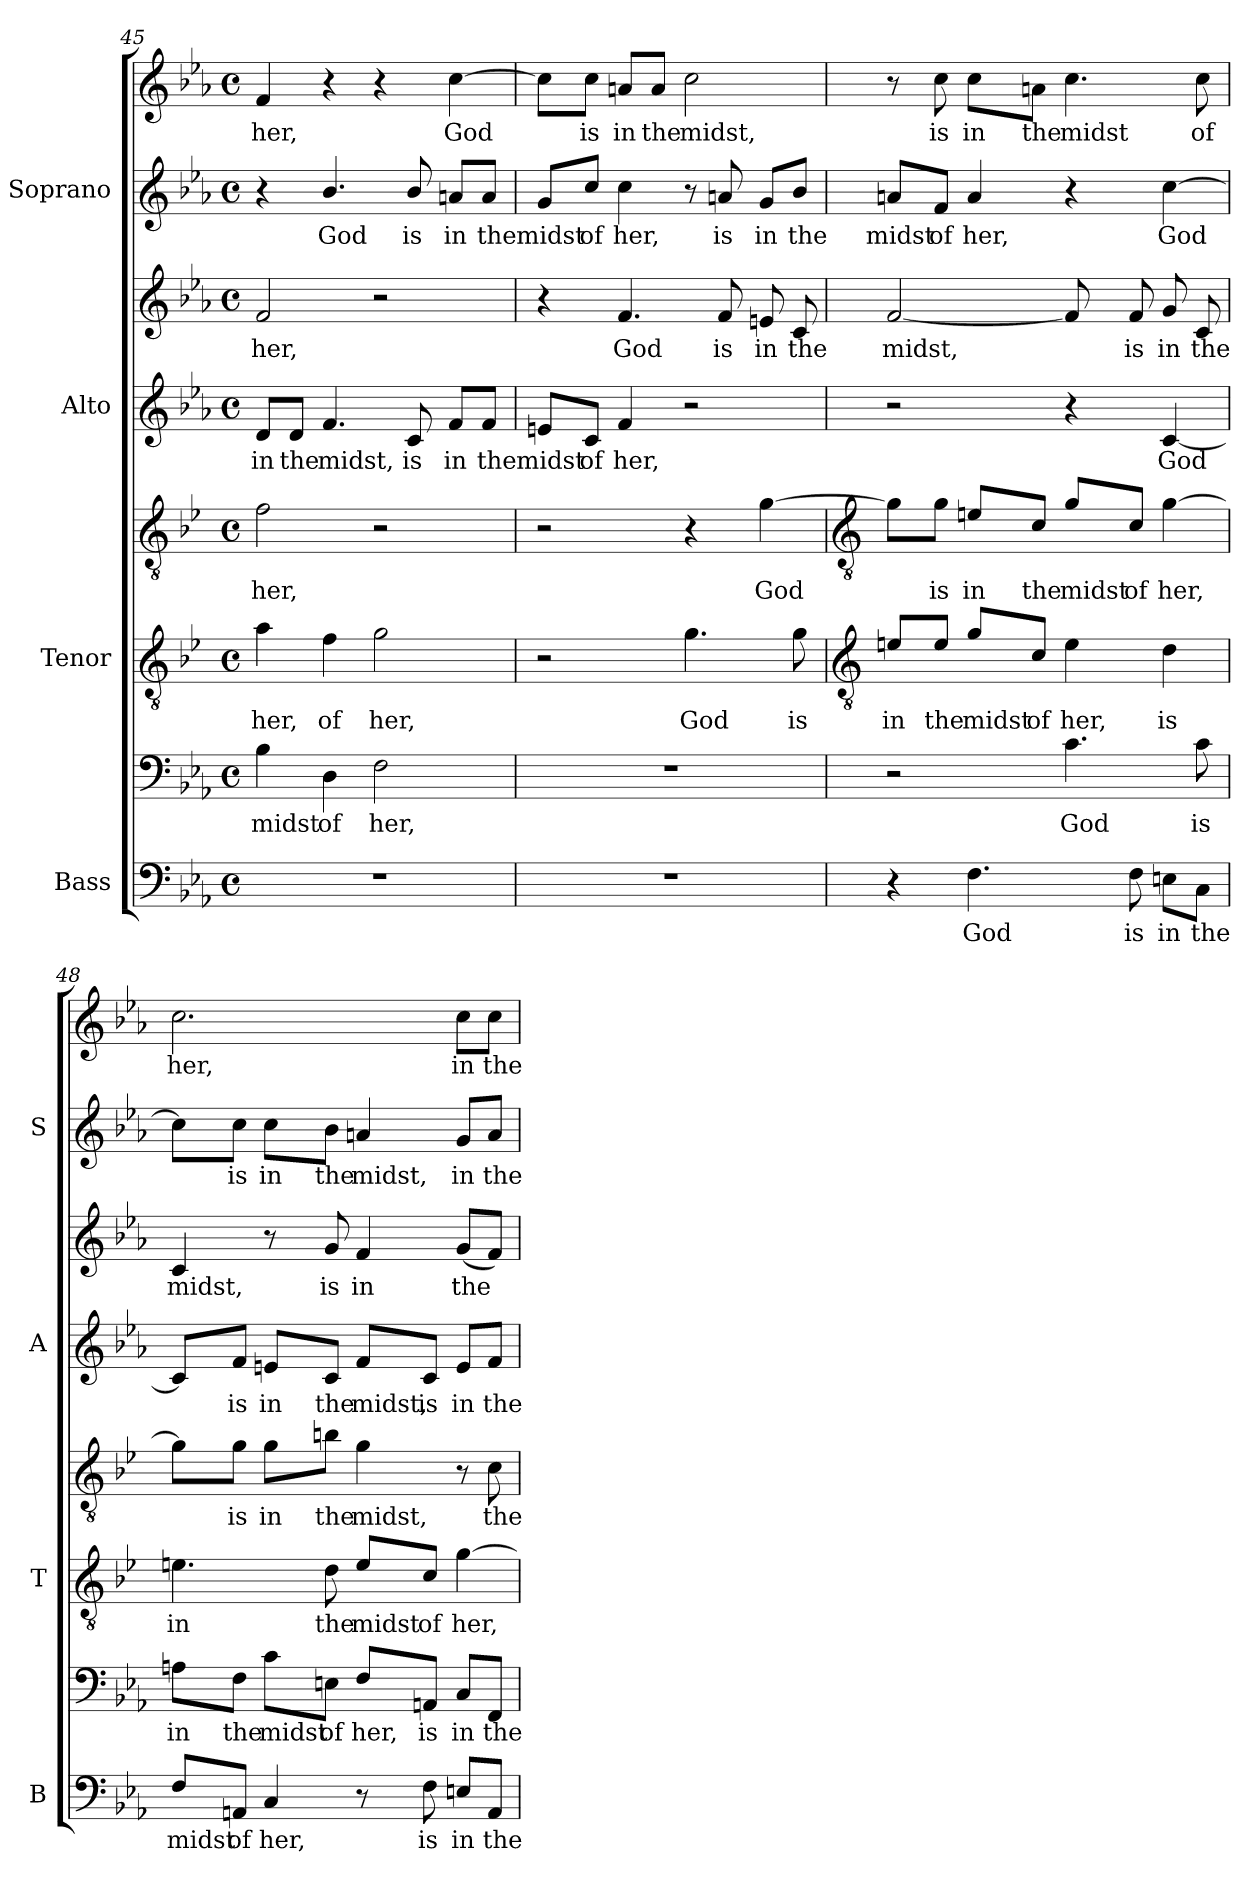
**kern	**text	**kern	**text	**kern	**text	**kern	**text	**kern	**text	**kern	**text	**kern	**text	**kern	**text
*part4	*part4	*part4	*part4	*part3	*part3	*part3	*part3	*part2	*part2	*part2	*part2	*part1	*part1	*part1	*part1
*staff8	*staff8	*staff7	*staff7	*staff6	*staff6	*staff5	*staff5	*staff4	*staff4	*staff3	*staff3	*staff2	*staff2	*staff1	*staff1
*I"Bass	*	*	*	*I"Tenor	*	*	*	*I"Alto	*	*	*	*I"Soprano	*	*	*
*I'B	*	*	*	*I'T	*	*	*	*I'A	*	*	*	*I'S	*	*	*
*clefF4	*	*clefF4	*	*clefGv2	*	*clefGv2	*	*clefG2	*	*clefG2	*	*clefG2	*	*clefG2	*
*	*	*	*	*ITrd4c7	*	*ITrd4c7	*	*	*	*	*	*	*	*	*
*k[b-e-a-]	*	*k[b-e-a-]	*	*k[b-e-a-]	*	*k[b-e-a-]	*	*k[b-e-a-]	*	*k[b-e-a-]	*	*k[b-e-a-]	*	*k[b-e-a-]	*
*E-:	*	*E-:	*	*E-:	*	*E-:	*	*E-:	*	*E-:	*	*E-:	*	*E-:	*
*M4/4	*	*M4/4	*	*M4/4	*	*M4/4	*	*M4/4	*	*M4/4	*	*M4/4	*	*M4/4	*
*met(c)	*	*met(c)	*	*met(c)	*	*met(c)	*	*met(c)	*	*met(c)	*	*met(c)	*	*met(c)	*
=45	=45	=45	=45	=45	=45	=45	=45	=45	=45	=45	=45	=45	=45	=45	=45
!	!	!	!LO:LY:b	!	!LO:LY:b	!	!LO:LY:b	!	!LO:LY:b	!	!LO:LY:b	!	!	!	!LO:LY:b
1r	.	4B-	midst	4d	her,	2B-	her,	8d/L	in	2f	her,	4r	.	4f	her,
!	!	!	!	!	!	!	!	!	!LO:LY:b	!	!	!	!	!	!
.	.	.	.	.	.	.	.	8d/J	the	.	.	.	.	.	.
!	!	!	!LO:LY:b	!	!LO:LY:b	!	!	!	!LO:LY:b	!	!	!	!LO:LY:b	!	!
.	.	4D	of	4B-	of	.	.	4.f	midst,	.	.	4.b-/	God	4r	.
!	!	!	!LO:LY:b	!	!LO:LY:b	!	!	!	!	!	!	!	!	!	!
.	.	2F	her,	2c	her,	2r	.	.	.	2r	.	.	.	4r	.
!	!	!	!	!	!	!	!	!	!LO:LY:b	!	!	!	!LO:LY:b	!	!
.	.	.	.	.	.	.	.	8c	is	.	.	8b-/	is	.	.
!	!	!	!	!	!	!	!	!	!LO:LY:b	!	!	!	!LO:LY:b	!	!LO:LY:b
.	.	.	.	.	.	.	.	8f/L	in	.	.	8an/L	in	[4cc	God
!	!	!	!	!	!	!	!	!	!LO:LY:b	!	!	!	!LO:LY:b	!	!
.	.	.	.	.	.	.	.	8f/J	the	.	.	8a/J	the	.	.
=46	=46	=46	=46	=46	=46	=46	=46	=46	=46	=46	=46	=46	=46	=46	=46
!	!	!	!	!	!	!	!	!	!LO:LY:b	!	!	!	!LO:LY:b	!	!
1r	.	1r	.	2r	.	2r	.	8en/L	midst	4r	.	8g/L	midst	8cc\L]	.
!	!	!	!	!	!	!	!	!	!LO:LY:b	!	!	!	!LO:LY:b	!	!LO:LY:b
.	.	.	.	.	.	.	.	8c/J	of	.	.	8cc/J	of	8cc\J	is
!	!	!	!	!	!	!	!	!	!LO:LY:b	!	!LO:LY:b	!	!LO:LY:b	!	!LO:LY:b
.	.	.	.	.	.	.	.	4f	her,	4.f	God	4cc	her,	8an/L	in
!	!	!	!	!	!	!	!	!	!	!	!	!	!	!	!LO:LY:b
.	.	.	.	.	.	.	.	.	.	.	.	.	.	8a/J	the
!	!	!	!	!	!LO:LY:b	!	!	!	!	!	!	!	!	!	!LO:LY:b
.	.	.	.	4.c	God	4r	.	2r	.	.	.	8r	.	2cc	midst,
!	!	!	!	!	!	!	!	!	!	!	!LO:LY:b	!	!LO:LY:b	!	!
.	.	.	.	.	.	.	.	.	.	8f	is	8an	is	.	.
!	!	!	!	!	!	!	!LO:LY:b	!	!	!	!LO:LY:b	!	!LO:LY:b	!	!
.	.	.	.	.	.	[4c	God	.	.	8en	in	8g/L	in	.	.
!	!	!	!	!	!LO:LY:b	!	!	!	!	!	!LO:LY:b	!	!LO:LY:b	!	!
.	.	.	.	8c	is	.	.	.	.	8c	the	8b-/J	the	.	.
!!LO:LB:g=z
=47	=47	=47	=47	=47	=47	=47	=47	=47	=47	=47	=47	=47	=47	=47	=47
*	*	*	*	*clefGv2	*	*clefGv2	*	*	*	*	*	*	*	*	*
!	!	!	!	!	!LO:LY:b	!	!	!	!	!	!LO:LY:b	!	!LO:LY:b	!	!
4r	.	2r	.	8An/L	in	8c\L]	.	2r	.	[2f	midst,	8an/L	midst	8r	.
!	!	!	!	!	!LO:LY:b	!	!LO:LY:b	!	!	!	!	!	!LO:LY:b	!	!LO:LY:b
.	.	.	.	8A/J	the	8c\J	is	.	.	.	.	8f/J	of	8cc	is
!	!LO:LY:b	!	!	!	!LO:LY:b	!	!LO:LY:b	!	!	!	!	!	!LO:LY:b	!	!LO:LY:b
4.F	God	.	.	8c/L	midst	8An/L	in	.	.	.	.	4a	her,	8cc\L	in
!	!	!	!	!	!LO:LY:b	!	!LO:LY:b	!	!	!	!	!	!	!	!LO:LY:b
.	.	.	.	8F/J	of	8F/J	the	.	.	.	.	.	.	8an\J	the
!	!	!	!LO:LY:b	!	!LO:LY:b	!	!LO:LY:b	!	!	!	!	!	!	!	!LO:LY:b
.	.	4.c	God	4A	her,	8c/L	midst	4r	.	8f]	.	4r	.	4.cc	midst
!	!LO:LY:b	!	!	!	!	!	!LO:LY:b	!	!	!	!LO:LY:b	!	!	!	!
8F	is	.	.	.	.	8F/J	of	.	.	8f	is	.	.	.	.
!	!LO:LY:b	!	!	!	!LO:LY:b	!	!LO:LY:b	!	!LO:LY:b	!	!LO:LY:b	!	!LO:LY:b	!	!
8En\L	in	.	.	4G	is	[4c	her,	[4c	God	8g	in	[4cc	God	.	.
!	!LO:LY:b	!	!LO:LY:b	!	!	!	!	!	!	!	!LO:LY:b	!	!	!	!LO:LY:b
8C\J	the	8c	is	.	.	.	.	.	.	8c	the	.	.	8cc	of
=48	=48	=48	=48	=48	=48	=48	=48	=48	=48	=48	=48	=48	=48	=48	=48
!	!LO:LY:b	!	!LO:LY:b	!	!LO:LY:b	!	!	!	!	!	!LO:LY:b	!	!	!	!LO:LY:b
8F/L	midst	8An\L	in	4.An	in	8c\L]	.	8c/L]	.	4c	midst,	8cc\L]	.	2.cc	her,
!	!LO:LY:b	!	!LO:LY:b	!	!	!	!LO:LY:b	!	!LO:LY:b	!	!	!	!LO:LY:b	!	!
8AAn/J	of	8F\J	the	.	.	8c\J	is	8f/J	is	.	.	8cc\J	is	.	.
!	!LO:LY:b	!	!LO:LY:b	!	!	!	!LO:LY:b	!	!LO:LY:b	!	!	!	!LO:LY:b	!	!
4C	her,	8c\L	midst	.	.	8c\L	in	8en/L	in	8r	.	8cc\L	in	.	.
!	!	!	!LO:LY:b	!	!LO:LY:b	!	!LO:LY:b	!	!LO:LY:b	!	!LO:LY:b	!	!LO:LY:b	!	!
.	.	8En\J	of	8G	the	8en\J	the	8c/J	the	8g	is	8b-\J	the	.	.
!	!	!	!LO:LY:b	!	!LO:LY:b	!	!LO:LY:b	!	!LO:LY:b	!	!LO:LY:b	!	!LO:LY:b	!	!
8r	.	8F/L	her,	8A/L	midst	4c	midst,	8f/L	midst,	4f	in	4an	midst,	.	.
!	!LO:LY:b	!	!LO:LY:b	!	!LO:LY:b	!	!	!	!LO:LY:b	!	!	!	!	!	!
8F	is	8AAn/J	is	8F/J	of	.	.	8c/J	is	.	.	.	.	.	.
!	!LO:LY:b	!	!LO:LY:b	!	!LO:LY:b	!	!	!	!LO:LY:b	!	!LO:LY:b	!	!LO:LY:b	!	!LO:LY:b
8En/L	in	8C/L	in	[4c	her,	8r	.	8e/L	in	(<8gL	the	8g/L	in	8cc\L	in
!	!LO:LY:b	!	!LO:LY:b	!	!	!	!LO:LY:b	!	!LO:LY:b	!	!	!	!LO:LY:b	!	!LO:LY:b
8AA/J	the	8FF/J	the	.	.	8F	the	8f/J	the	8fJ)	.	8a/J	the	8cc\J	the
=	=	=	=	=	=	=	=	=	=	=	=	=	=	=	=
*-	*-	*-	*-	*-	*-	*-	*-	*-	*-	*-	*-	*-	*-	*-	*-
